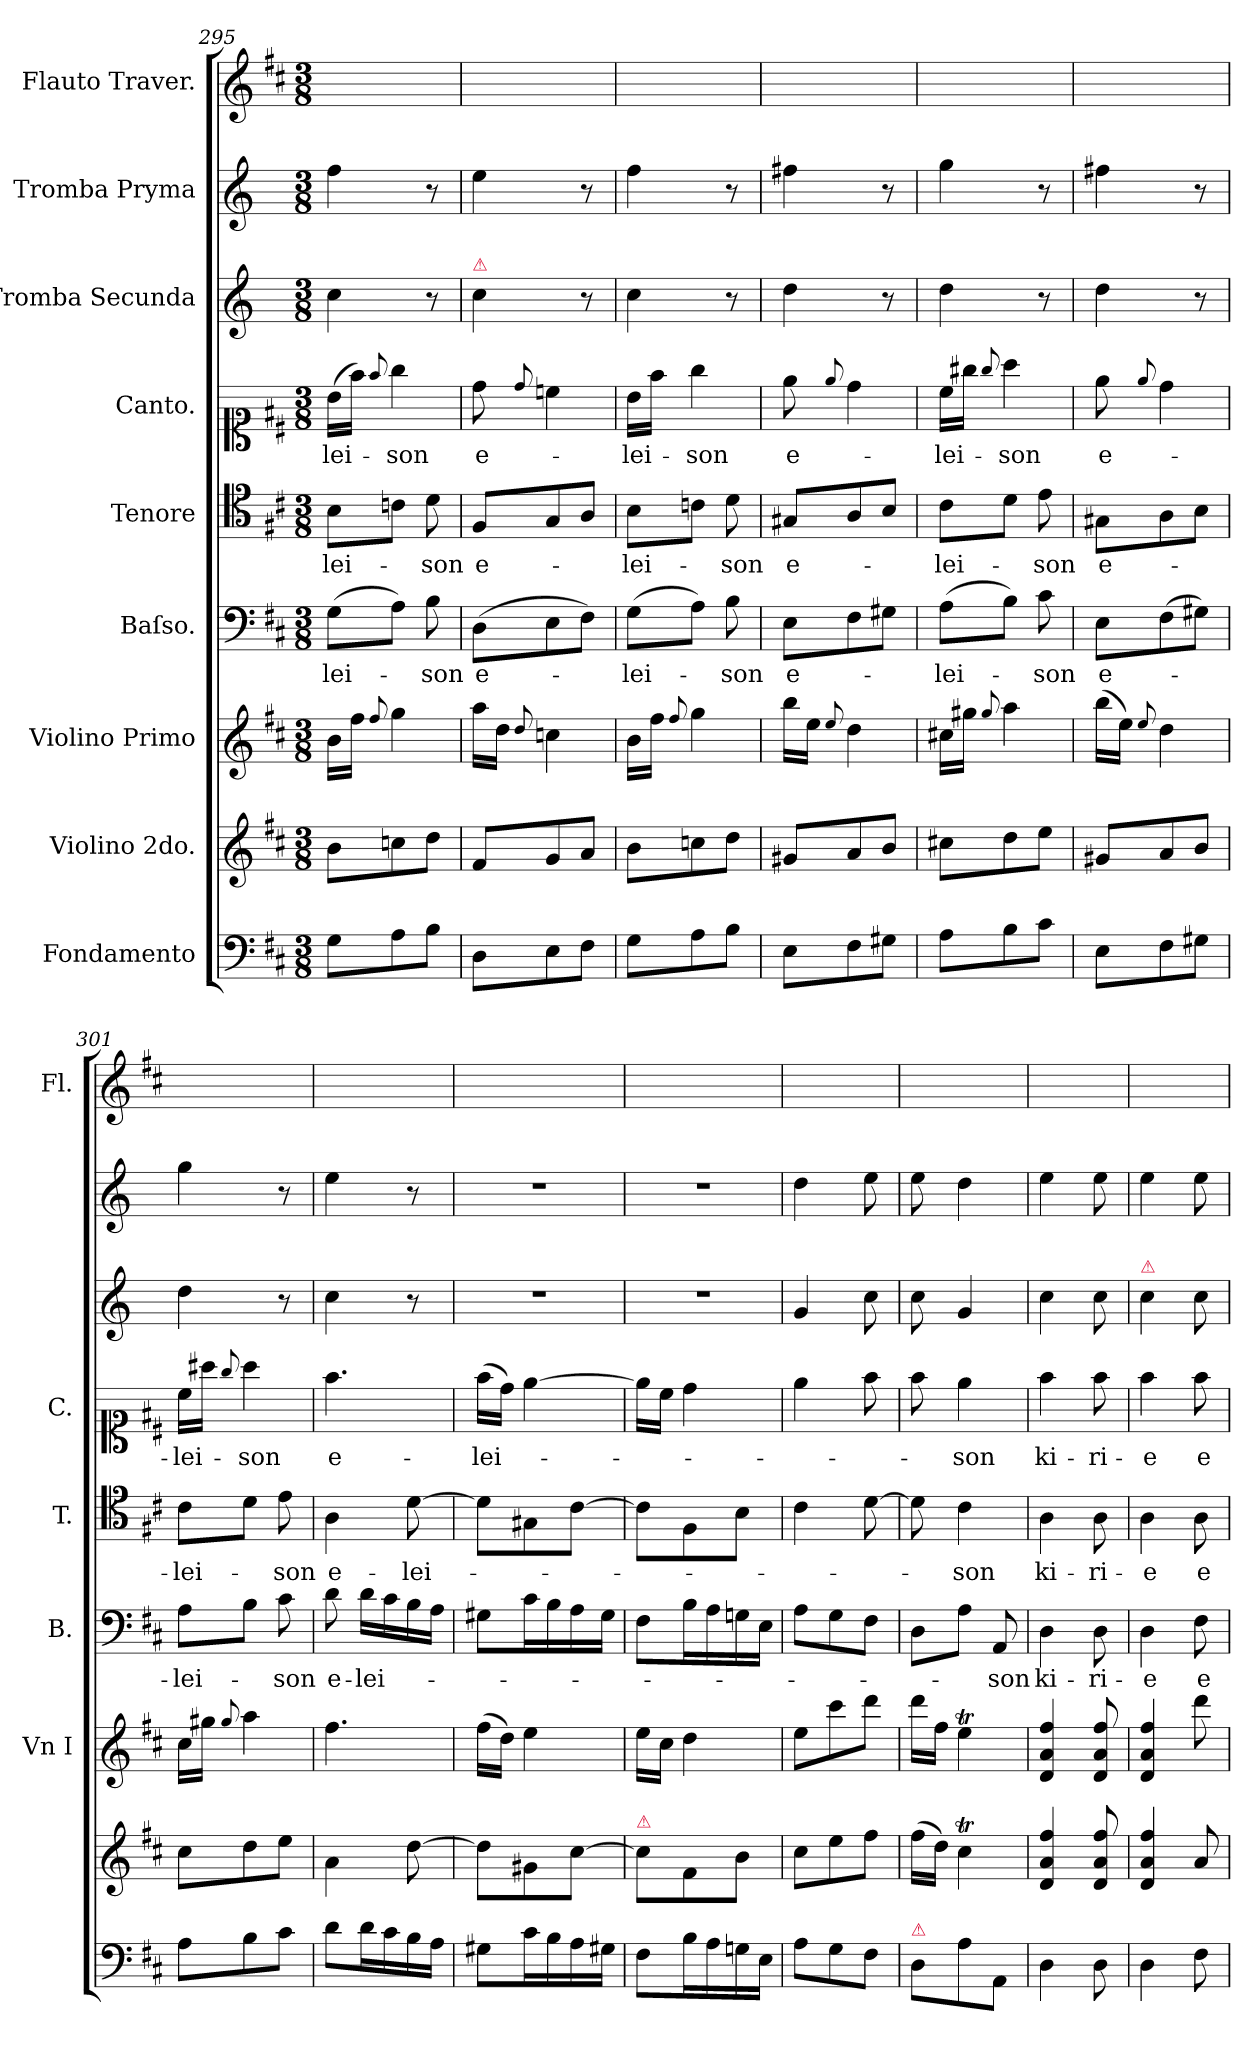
**kern	**kern	**kern	**kern	**text	**kern	**text	**kern	**text	**kern	**kern	**kern
*part9	*part8	*part7	*part6	*part6	*part5	*part5	*part4	*part4	*part3	*part2	*part1
*staff9	*staff8	*staff7	*staff6	*staff6	*staff5	*staff5	*staff4	*staff4	*staff3	*staff2	*staff1
*I"Fondamento	*I"Violino 2do.	*I"Violino Primo	*I"Baſso.	*	*I"Tenore	*	*I"Canto.	*	*I"Tromba Secunda	*I"Tromba Pryma	*I"Flauto Traver.
*	*	*I'Vn I	*I'B.	*	*I'T.	*	*I'C.	*	*	*	*I'Fl.
*clefF4	*clefG2	*clefG2	*clefF4	*	*clefC4	*	*clefC1	*	*clefG2	*clefG2	*clefG2
*	*	*	*	*	*	*	*	*	*ITrd-1c-2	*ITrd-1c-2	*
*k[f#c#]	*k[f#c#]	*k[f#c#]	*k[f#c#]	*	*k[f#c#]	*	*k[f#c#]	*	*k[f#c#]	*k[f#c#]	*k[f#c#]
*M3/8	*M3/8	*M3/8	*M3/8	*	*M3/8	*	*M3/8	*	*M3/8	*M3/8	*M3/8
=295	=295	=295	=295	=295	=295	=295	=295	=295	=295	=295	=295
8G\L	8b\L	16b\LL	(>8G\L	-lei-	8B\L	-lei-	(>16b\LL	-lei-	4dd\	4gg\	4.ryy
.	.	16ff#\JJ	.	.	.	.	16ff#\JJ)	.	.	.	.
.	.	8qqff#/	.	.	.	.	8qqff#/	.	.	.	.
8A\	8ccn\	4gg\	8A\J)	.	8cn\J	.	4gg\	-son	.	.	.
8B\J	8dd\J	.	8B\	-son	8d\	-son	.	.	8r	8r	.
=296	=296	=296	=296	=296	=296	=296	=296	=296	=296	=296	=296
!	!	!	!	!	!	!	!	!	!LO:TX:a:color=crimson:t=⚠	!	!
8D\L	8f#/L	16aa\LL	(>8D\L	e-	8F#/L	e-	8dd\	e-	4dd\	4ff#\	4.ryy
.	.	16dd\JJ	.	.	.	.	.	.	.	.	.
.	.	8qqdd/	.	.	.	.	8qqdd/	.	.	.	.
8E\	8g/	4ccn\	8E\	.	8G/	.	4ccn\	.	.	.	.
8F#\J	8a/J	.	8F#\J)	.	8A/J	.	.	.	8r	8r	.
=297	=297	=297	=297	=297	=297	=297	=297	=297	=297	=297	=297
8G\L	8b\L	16b\LL	(>8G\L	-lei-	8B\L	-lei-	16b\LL	-lei-	4dd\	4gg\	4.ryy
.	.	16ff#\JJ	.	.	.	.	16ff#\JJ	.	.	.	.
.	.	8qqff#/	.	.	.	.	.	.	.	.	.
8A\	8ccn\	4gg\	8A\J)	.	8cn\J	.	4gg\	-son	.	.	.
8B\J	8dd\J	.	8B\	-son	8d\	-son	.	.	8r	8r	.
=298	=298	=298	=298	=298	=298	=298	=298	=298	=298	=298	=298
8E\L	8g#X/L	16bb\LL	8E\L	e-	8G#X/L	e-	8ee\	e-	4ee\	4gg#X\	4.ryy
.	.	16ee\JJ	.	.	.	.	.	.	.	.	.
.	.	8qqee/	.	.	.	.	8qqee/	.	.	.	.
8F#\	8a/	4dd\	8F#\	.	8A/	.	4dd\	.	.	.	.
8G#X\J	8b/J	.	8G#X\J	.	8B/J	.	.	.	8r	8r	.
=299	=299	=299	=299	=299	=299	=299	=299	=299	=299	=299	=299
8A\L	8cc#X\L	16cc#X\LL	(>8A\L	-lei-	8c#\L	-lei-	16cc#\LL	-lei-	4ee\	4aa\	4.ryy
.	.	16gg#X\JJ	.	.	.	.	16gg#X\JJ	.	.	.	.
.	.	8qqgg#/	.	.	.	.	8qqgg#/	.	.	.	.
8B\	8dd\	4aa\	8B\J)	.	8d\J	.	4aa\	-son	.	.	.
8c#\J	8ee\J	.	8c#\	-son	8e\	-son	.	.	8r	8r	.
=300	=300	=300	=300	=300	=300	=300	=300	=300	=300	=300	=300
8E\L	8g#X/L	(>16bb\LL	8E\L	e-	8G#X\L	e-	8ee\	e-	4ee\	4gg#X\	4.ryy
.	.	16ee\JJ)	.	.	.	.	.	.	.	.	.
.	.	8qqee/	.	.	.	.	8qqee/	.	.	.	.
8F#\	8a/	4dd\	(>8F#\	.	8A\	.	4dd\	.	.	.	.
8G#X\J	8b/J	.	8G#X\J)	.	8B\J	.	.	.	8r	8r	.
=301	=301	=301	=301	=301	=301	=301	=301	=301	=301	=301	=301
8A\L	8cc#\L	16cc#\LL	8A\L	-lei-	8c#\L	-lei-	16cc#\LL	-lei-	4ee\	4aa\	4.ryy
.	.	16gg#X\JJ	.	.	.	.	16aa#X\JJ	.	.	.	.
.	.	8qqgg#/	.	.	.	.	8qqgg/	.	.	.	.
8B\	8dd\	4aa\	8B\J	.	8d\J	.	4aa#\	-son	.	.	.
8c#\J	8ee\J	.	8c#\	-son	8e\	-son	.	.	8r	8r	.
=302	=302	=302	=302	=302	=302	=302	=302	=302	=302	=302	=302
8d\L	4a\	4.ff#\	8d\	e-	4A\	e-	4.ff#\	e-	4dd\	4ff#\	4.ryy
16d\L	.	.	16d\LL	-lei-	.	.	.	.	.	.	.
16c#\	.	.	16c#\	.	.	.	.	.	.	.	.
16B\	[8dd\	.	16B\	.	[8d\	-lei-	.	.	8r	8r	.
16A\JJ	.	.	16A\JJ	.	.	.	.	.	.	.	.
=303	=303	=303	=303	=303	=303	=303	=303	=303	=303	=303	=303
8G#X\L	8dd\L]	(>16ff#\LL	8G#X\L	.	8d\L]	.	(>16ff#\LL	-lei-	4.r	4.r	4.ryy
.	.	16dd\JJ)	.	.	.	.	16dd\JJ)	.	.	.	.
16c#\L	8g#X\	4ee\	16c#\L	.	8G#X\	.	[4ee\	.	.	.	.
16B\	.	.	16B\	.	.	.	.	.	.	.	.
16A\	[8cc#\J	.	16A\	.	[8c#\J	.	.	.	.	.	.
16G#X\JJ	.	.	16G#\JJ	.	.	.	.	.	.	.	.
=304	=304	=304	=304	=304	=304	=304	=304	=304	=304	=304	=304
!	!LO:TX:a:color=crimson:t=⚠	!	!	!	!	!	!	!	!	!	!
8F#\L	8cc#\L]	16ee\LL	8F#\L	.	8c#\L]	.	16ee\LL]	.	4.r	4.r	4.ryy
.	.	16cc#\JJ	.	.	.	.	16cc#\JJ	.	.	.	.
16B\L	8f#/	4dd\	16B\L	.	8F#\	.	4dd\	.	.	.	.
16A\	.	.	16A\	.	.	.	.	.	.	.	.
16Gn\	8b\J	.	16Gn\	.	8B\J	.	.	.	.	.	.
16E\JJ	.	.	16E\JJ	.	.	.	.	.	.	.	.
=305	=305	=305	=305	=305	=305	=305	=305	=305	=305	=305	=305
8A\L	8cc#\L	8ee\L	8A\L	.	4c#\	.	4ee\	.	4a/	4ee\	4.ryy
8G\	8ee\	8ccc#\	8G\	.	.	.	.	.	.	.	.
8F#\J	8ff#\J	8ddd\J	8F#\J	.	[8d\	.	8ff#\	.	8dd\	8ff#\	.
=306	=306	=306	=306	=306	=306	=306	=306	=306	=306	=306	=306
!LO:TX:a:color=crimson:t=⚠	!	!	!	!	!	!	!	!	!	!	!
8D\L	(>16ff#\LL	16ddd\LL	8D\L	.	8d\]	.	8ff#\	.	8dd\	8ff#\	4.ryy
.	16dd\JJ)	16ff#\JJ	.	.	.	.	.	.	.	.	.
8A\	4cc#t\	4eeT\	8A\J	.	4c#\	-son	4ee\	-son	4a/	4ee\	.
8AA/J	.	.	8AA/	-son	.	.	.	.	.	.	.
=307	=307	=307	=307	=307	=307	=307	=307	=307	=307	=307	=307
4D\	4d/ 4a/ 4ff#/	4d/ 4a/ 4ff#/	4D\	ki-	4A\	ki-	4ff#\	ki-	4dd\	4ff#\	4.ryy
8D\	8d/ 8a/ 8ff#/	8d/ 8a/ 8ff#/	8D\	-ri-	8A\	-ri-	8ff#\	-ri-	8dd\	8ff#\	.
=308	=308	=308	=308	=308	=308	=308	=308	=308	=308	=308	=308
!	!	!	!	!	!	!	!	!	!LO:TX:a:color=crimson:t=⚠	!	!
4D\	4d/ 4a/ 4ff#/	4d/ 4a/ 4ff#/	4D\	-e	4A\	-e	4ff#\	-e	4dd\	4ff#\	4.ryy
8F#\	8a/	8ddd\	8F#\	e-	8A\	e-	8ff#\	e-	8dd\	8ff#\	.
=	=	=	=	=	=	=	=	=	=	=	=
*-	*-	*-	*-	*-	*-	*-	*-	*-	*-	*-	*-
